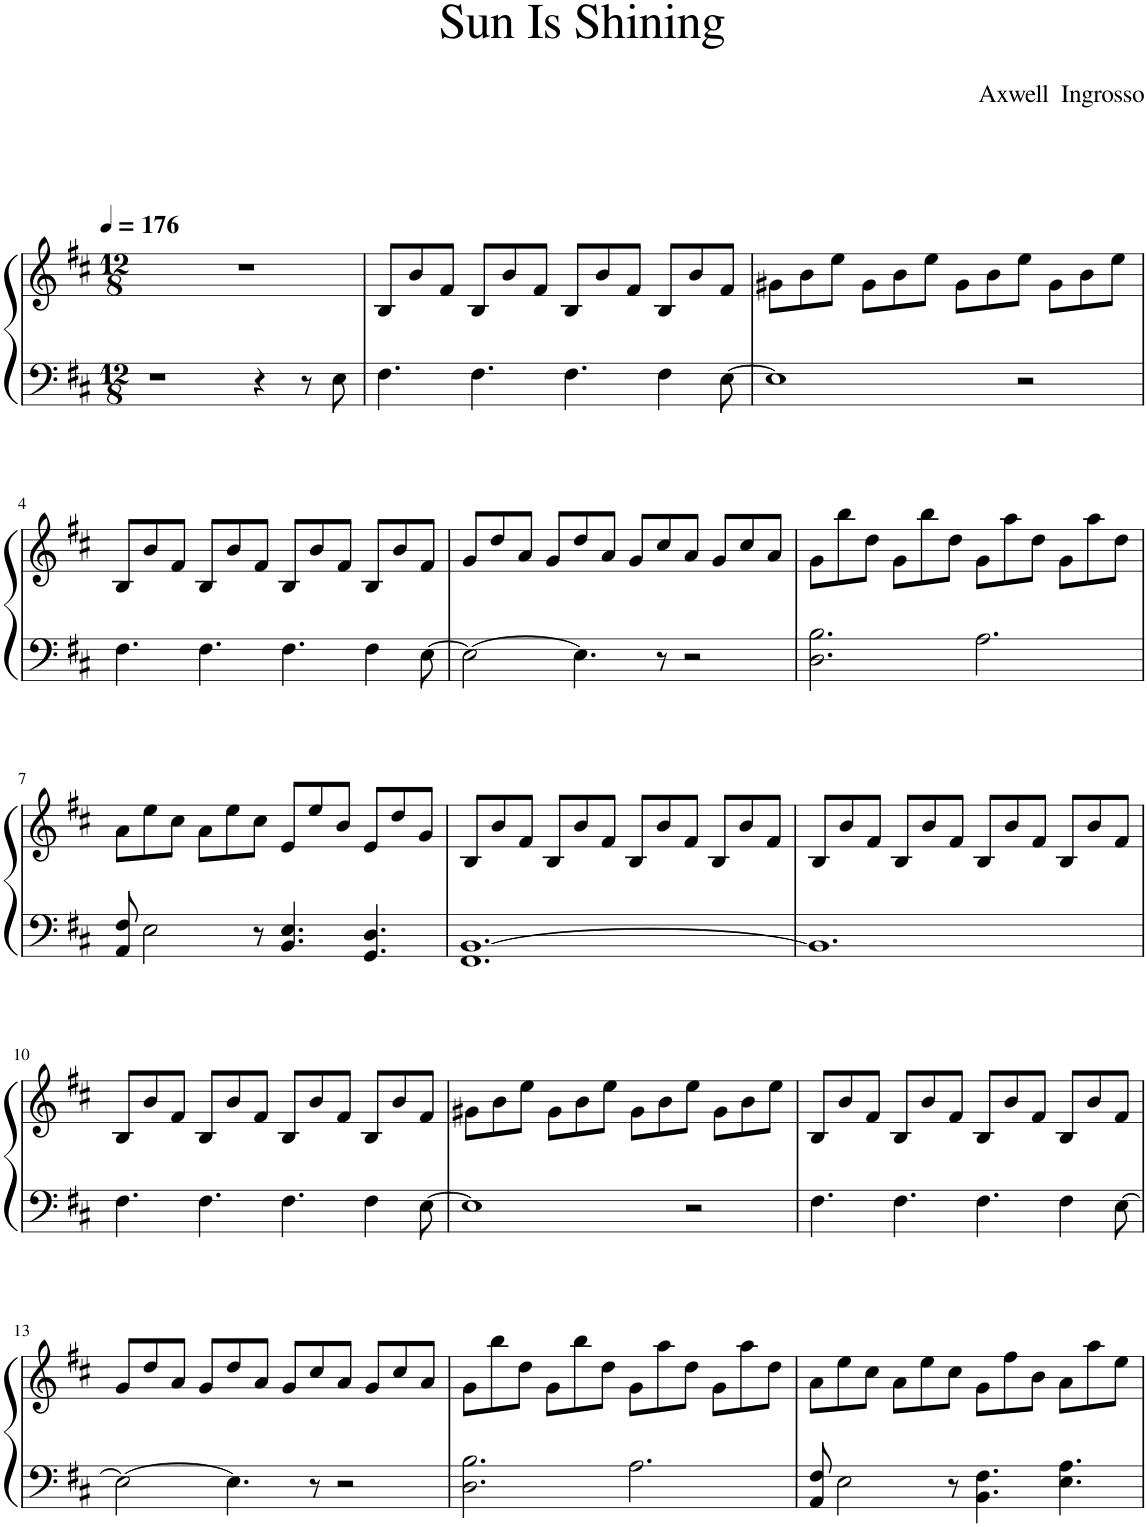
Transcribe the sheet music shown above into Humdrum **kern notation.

**kern	**kern
*part1	*part1
*staff2	*staff1
*I"Akordeón	*
*clefF4	*clefG2
*k[f#c#]	*k[f#c#]
*M12/8	*M12/8
*MM176	*MM176
=1	=1
1r	1.r
4r	.
8r	.
8E\	.
=2	=2
4.F#\	8B/L
.	8b/
.	8f#/J
4.F#\	8B/L
.	8b/
.	8f#/J
4.F#\	8B/L
.	8b/
.	8f#/J
4F#\	8B/L
.	8b/
[8E\	8f#/J
=3	=3
1E]	8g#X\L
.	8b\
.	8ee\J
.	8g#\L
.	8b\
.	8ee\J
.	8g#\L
.	8b\
2r	8ee\J
.	8g#\L
.	8b\
.	8ee\J
!!LO:LB:g=z
=4	=4
4.F#\	8B/L
.	8b/
.	8f#/J
4.F#\	8B/L
.	8b/
.	8f#/J
4.F#\	8B/L
.	8b/
.	8f#/J
4F#\	8B/L
.	8b/
[8E\	8f#/J
=5	=5
2E\_	8g/L
.	8dd/
.	8a/J
.	8g/L
4.E\]	8dd/
.	8a/J
.	8g/L
8r	8cc#/
2r	8a/J
.	8g/L
.	8cc#/
.	8a/J
=6	=6
2.D\ 2.B\	8g\L
.	8bb\
.	8dd\J
.	8g\L
.	8bb\
.	8dd\J
2.A\	8g\L
.	8aa\
.	8dd\J
.	8g\L
.	8aa\
.	8dd\J
!!LO:LB:g=z
=7	=7
8AA/ 8F#/	8a\L
2E\	8ee\
.	8cc#\J
.	8a\L
.	8ee\
8r	8cc#\J
4.BB/ 4.E/	8e/L
.	8ee/
.	8b/J
4.GG/ 4.D/	8e/L
.	8dd/
.	8g/J
=8	=8
1.FF# [1.BB	8B/L
.	8b/
.	8f#/J
.	8B/L
.	8b/
.	8f#/J
.	8B/L
.	8b/
.	8f#/J
.	8B/L
.	8b/
.	8f#/J
=9	=9
1.BB]	8B/L
.	8b/
.	8f#/J
.	8B/L
.	8b/
.	8f#/J
.	8B/L
.	8b/
.	8f#/J
.	8B/L
.	8b/
.	8f#/J
!!LO:LB:g=z
=10	=10
4.F#\	8B/L
.	8b/
.	8f#/J
4.F#\	8B/L
.	8b/
.	8f#/J
4.F#\	8B/L
.	8b/
.	8f#/J
4F#\	8B/L
.	8b/
[8E\	8f#/J
=11	=11
1E]	8g#X\L
.	8b\
.	8ee\J
.	8g#\L
.	8b\
.	8ee\J
.	8g#\L
.	8b\
2r	8ee\J
.	8g#\L
.	8b\
.	8ee\J
=12	=12
4.F#\	8B/L
.	8b/
.	8f#/J
4.F#\	8B/L
.	8b/
.	8f#/J
4.F#\	8B/L
.	8b/
.	8f#/J
4F#\	8B/L
.	8b/
[8E\	8f#/J
!!LO:LB:g=z
=13	=13
2E\_	8g/L
.	8dd/
.	8a/J
.	8g/L
4.E\]	8dd/
.	8a/J
.	8g/L
8r	8cc#/
2r	8a/J
.	8g/L
.	8cc#/
.	8a/J
=14	=14
2.D\ 2.B\	8g\L
.	8bb\
.	8dd\J
.	8g\L
.	8bb\
.	8dd\J
2.A\	8g\L
.	8aa\
.	8dd\J
.	8g\L
.	8aa\
.	8dd\J
=15	=15
8AA/ 8F#/	8a\L
2E\	8ee\
.	8cc#\J
.	8a\L
.	8ee\
8r	8cc#\J
4.BB\ 4.F#\	8g\L
.	8ff#\
.	8b\J
4.E\ 4.A\	8a\L
.	8aa\
.	8ee\J
=	=
*-	*-
